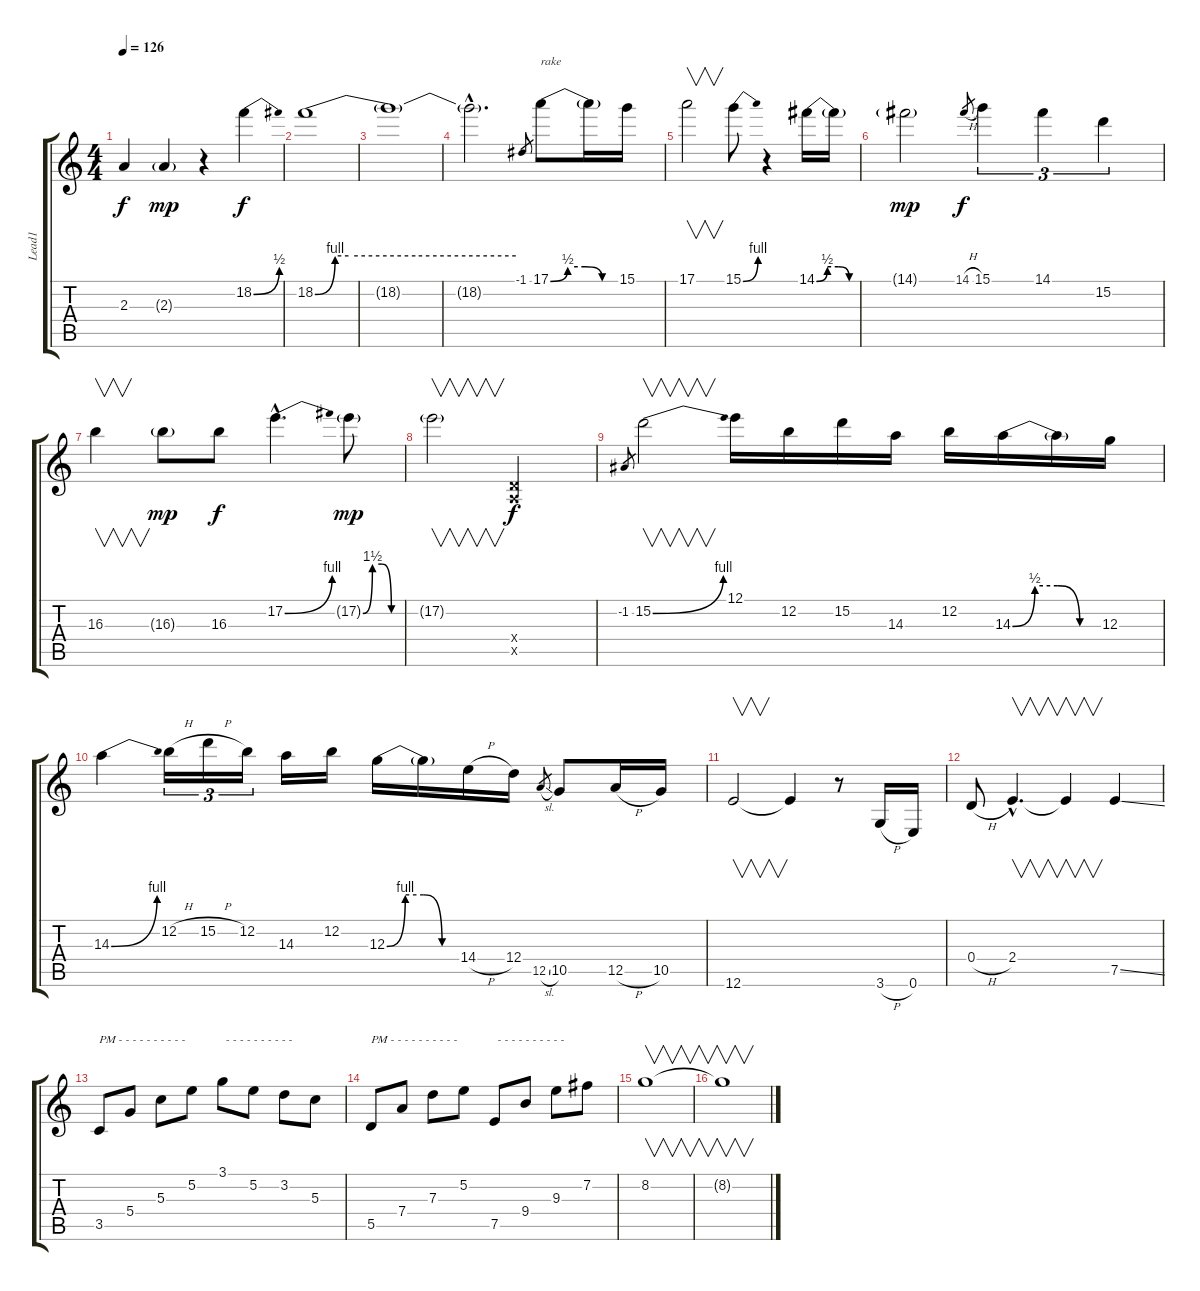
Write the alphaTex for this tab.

\track ("Lead1" "Lead1") {instrument overdrivenguitar}
\staff {score tabs}
\tuning (E4 B3 G3 D3 A2 E2) {hide}
\ts (4 4)
\tempo 126
\clef g2
\ks c
2.3.4{dy f} 2.3{g}.4{dy mp} r.4 18.2{be (bend 0 0 60 2)}.4{dy f} |
18.2{be (custom 0 0 6 4 10 4 30 4 60 4)}.1 |
18.2{t}.1 |
18.2{hac t}.2{d} -1.1.8{gr} 17.1{be (custom 0 0 15 2 30 2 45 0 60 0)}.8{txt "rake"} 17.1{t}.16 15.1.16 |
17.1.2{v} 15.1{be (bend 0 0 60 4)}.8 r.4 14.1{be (custom 0 0 15 2 30 2 45 0 60 0)}.16 14.1{t}.16 |
14.1{g}.2{dy mp} 14.1{h}.8{gr dy f} 15.1.4{tu (3 2)} 14.1.4{tu (3 2)} 15.2.4{tu (3 2)} |
16.3.4{v} 16.3{g}.8{dy mp} 16.3.8{dy f} 17.2{be (bend 0 0 60 4) hac}.4{d} 17.2{be (custom 0 0 15 6 30 6 45 0 60 0) g}.8{dy mp} |
17.2{g}.2{v} (0.4{x} 0.5{x}).2{dy f} |
-1.2.8{gr} 15.2{be (bend 0 0 60 4)}.2{v} 12.1.16 12.2.16 15.2.16 14.3.16 12.2.16 14.3{be (custom 0 0 15 2 30 2 45 0 60 0)}.16 14.3{t}.16 12.3.16 |
14.3{be (bend 0 0 60 4)}.4 12.2{h}.16{tu (3 2)} 15.2{h}.16{tu (3 2)} 12.2.16{tu (3 2)} 14.3.16 12.2.16 12.3{be (custom 0 0 15 4 30 4 45 0 60 0)}.16 12.3{t}.16 14.4{h}.16 12.4.16 12.5{sl}.8{gr} 10.5.8 12.5{h}.16 10.5.16 |
12.6.2{v} 12.6{t}.4 r.8 3.6{h}.16 0.6.16 |
0.4{h}.8 2.4{hac}.4{v d} 2.4{t}.4{v} 7.5{ss}.4 |
3.5.8{txt "PM - - - - - - - - - -"} 5.4.8 5.3.8 5.2.8 3.1.8{txt " - - - - - - - - - -"} 5.2.8 3.2.8 5.3.8 |
5.5.8{txt "PM - - - - - - - - - -"} 7.4.8 7.3.8 5.2.8 7.5.8{txt " - - - - - - - - - -"} 9.4.8 9.3.8 7.2.8 |
8.2.1{v} |
8.2{t}.1{v}
